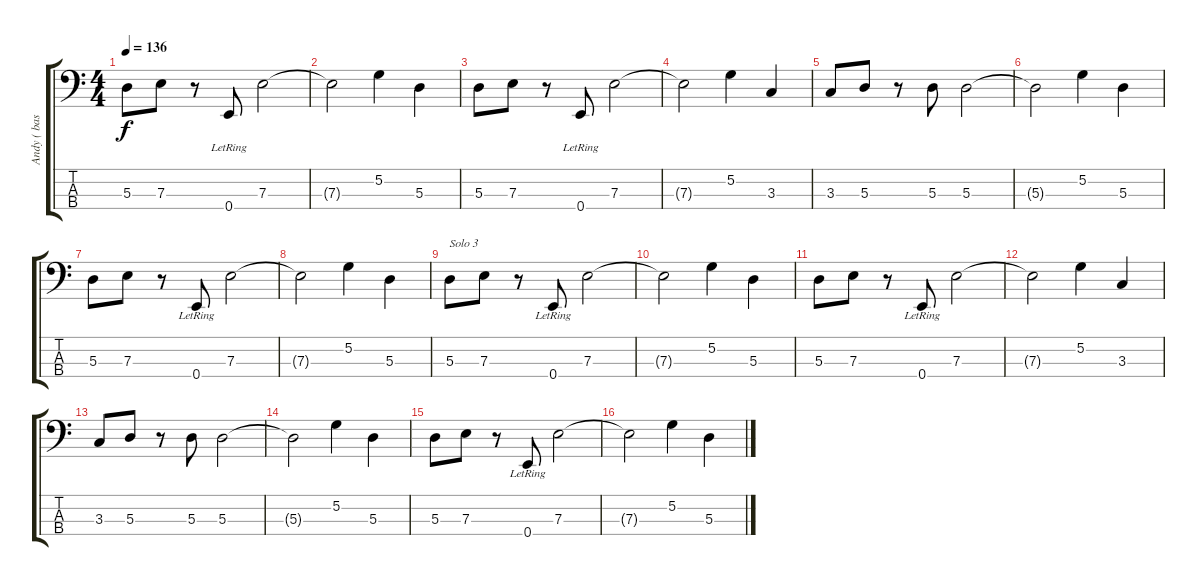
\track ("Andy ( bass )" "Andy ( bas") {instrument electricbassfinger}
\staff {score tabs}
\tuning (G2 D2 A1 E1) {hide}
\ts (4 4)
\tempo 136
\clef f4
\ks c
5.3.8{dy f} 7.3.8 r.8 0.4{lr}.8 7.3.2 |
7.3{t}.2 5.2.4 5.3.4 |
5.3.8 7.3.8 r.8 0.4{lr}.8 7.3.2 |
7.3{t}.2 5.2.4 3.3.4 |
3.3.8 5.3.8 r.8 5.3.8 5.3.2 |
5.3{t}.2 5.2.4 5.3.4 |
5.3.8 7.3.8 r.8 0.4{lr}.8 7.3.2 |
7.3{t}.2 5.2.4 5.3.4 |
5.3.8{txt "Solo 3"} 7.3.8 r.8 0.4{lr}.8 7.3.2 |
7.3{t}.2 5.2.4 5.3.4 |
5.3.8 7.3.8 r.8 0.4{lr}.8 7.3.2 |
7.3{t}.2 5.2.4 3.3.4 |
3.3.8 5.3.8 r.8 5.3.8 5.3.2 |
5.3{t}.2 5.2.4 5.3.4 |
5.3.8 7.3.8 r.8 0.4{lr}.8 7.3.2 |
7.3{t}.2 5.2.4 5.3.4
